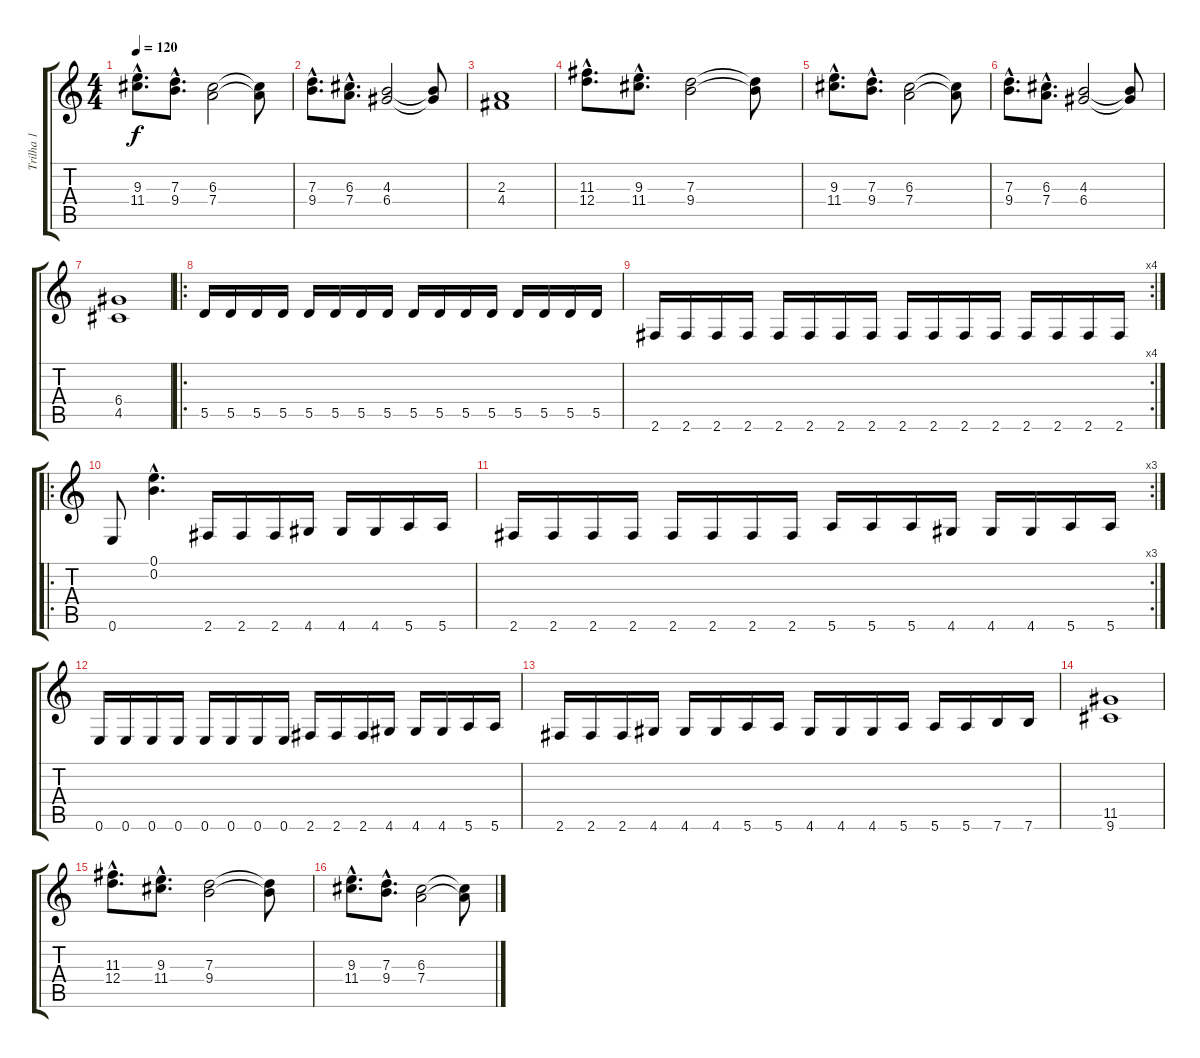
\track ("Trilha 1" "Trilha 1") {instrument distortionguitar}
\staff {score tabs}
\tuning (E4 B3 G3 D3 A2 E2) {hide}
\ts (4 4)
\tempo 120
\clef g2
\ks c
(9.3{hac} 11.4{hac}).8{d dy f} (7.3{hac} 9.4{hac}).8{d} (6.3 7.4).2 (6.3{t} 7.4{t}).8 |
(7.3{hac} 9.4{hac}).8{d} (6.3{hac} 7.4{hac}).8{d} (4.3 6.4).2 (4.3{t} 6.4{t}).8 |
(2.3 4.4).1 |
(11.3{hac} 12.4{hac}).8{d} (9.3{hac} 11.4{hac}).8{d} (7.3 9.4).2 (7.3{t} 9.4{t}).8 |
(9.3{hac} 11.4{hac}).8{d} (7.3{hac} 9.4{hac}).8{d} (6.3 7.4).2 (6.3{t} 7.4{t}).8 |
(7.3{hac} 9.4{hac}).8{d} (6.3{hac} 7.4{hac}).8{d} (4.3 6.4).2 (4.3{t} 6.4{t}).8 |
(6.4 4.5).1 |
\ro
5.5.16 5.5.16 5.5.16 5.5.16 5.5.16 5.5.16 5.5.16 5.5.16 5.5.16 5.5.16 5.5.16 5.5.16 5.5.16 5.5.16 5.5.16 5.5.16 |
\rc 4
2.6.16 2.6.16 2.6.16 2.6.16 2.6.16 2.6.16 2.6.16 2.6.16 2.6.16 2.6.16 2.6.16 2.6.16 2.6.16 2.6.16 2.6.16 2.6.16 |
\ro
0.6.8 (0.1{hac} 0.2{hac}).4{d} 2.6.16 2.6.16 2.6.16 4.6.16 4.6.16 4.6.16 5.6.16 5.6.16 |
\rc 3
2.6.16 2.6.16 2.6.16 2.6.16 2.6.16 2.6.16 2.6.16 2.6.16 5.6.16 5.6.16 5.6.16 4.6.16 4.6.16 4.6.16 5.6.16 5.6.16 |
0.6.16 0.6.16 0.6.16 0.6.16 0.6.16 0.6.16 0.6.16 0.6.16 2.6.16 2.6.16 2.6.16 4.6.16 4.6.16 4.6.16 5.6.16 5.6.16 |
2.6.16 2.6.16 2.6.16 4.6.16 4.6.16 4.6.16 5.6.16 5.6.16 4.6.16 4.6.16 4.6.16 5.6.16 5.6.16 5.6.16 7.6.16 7.6.16 |
(11.5 9.6).1 |
(11.3{hac} 12.4{hac}).8{d} (9.3{hac} 11.4{hac}).8{d} (7.3 9.4).2 (7.3{t} 9.4{t}).8 |
(9.3{hac} 11.4{hac}).8{d} (7.3{hac} 9.4{hac}).8{d} (6.3 7.4).2 (6.3{t} 7.4{t}).8
